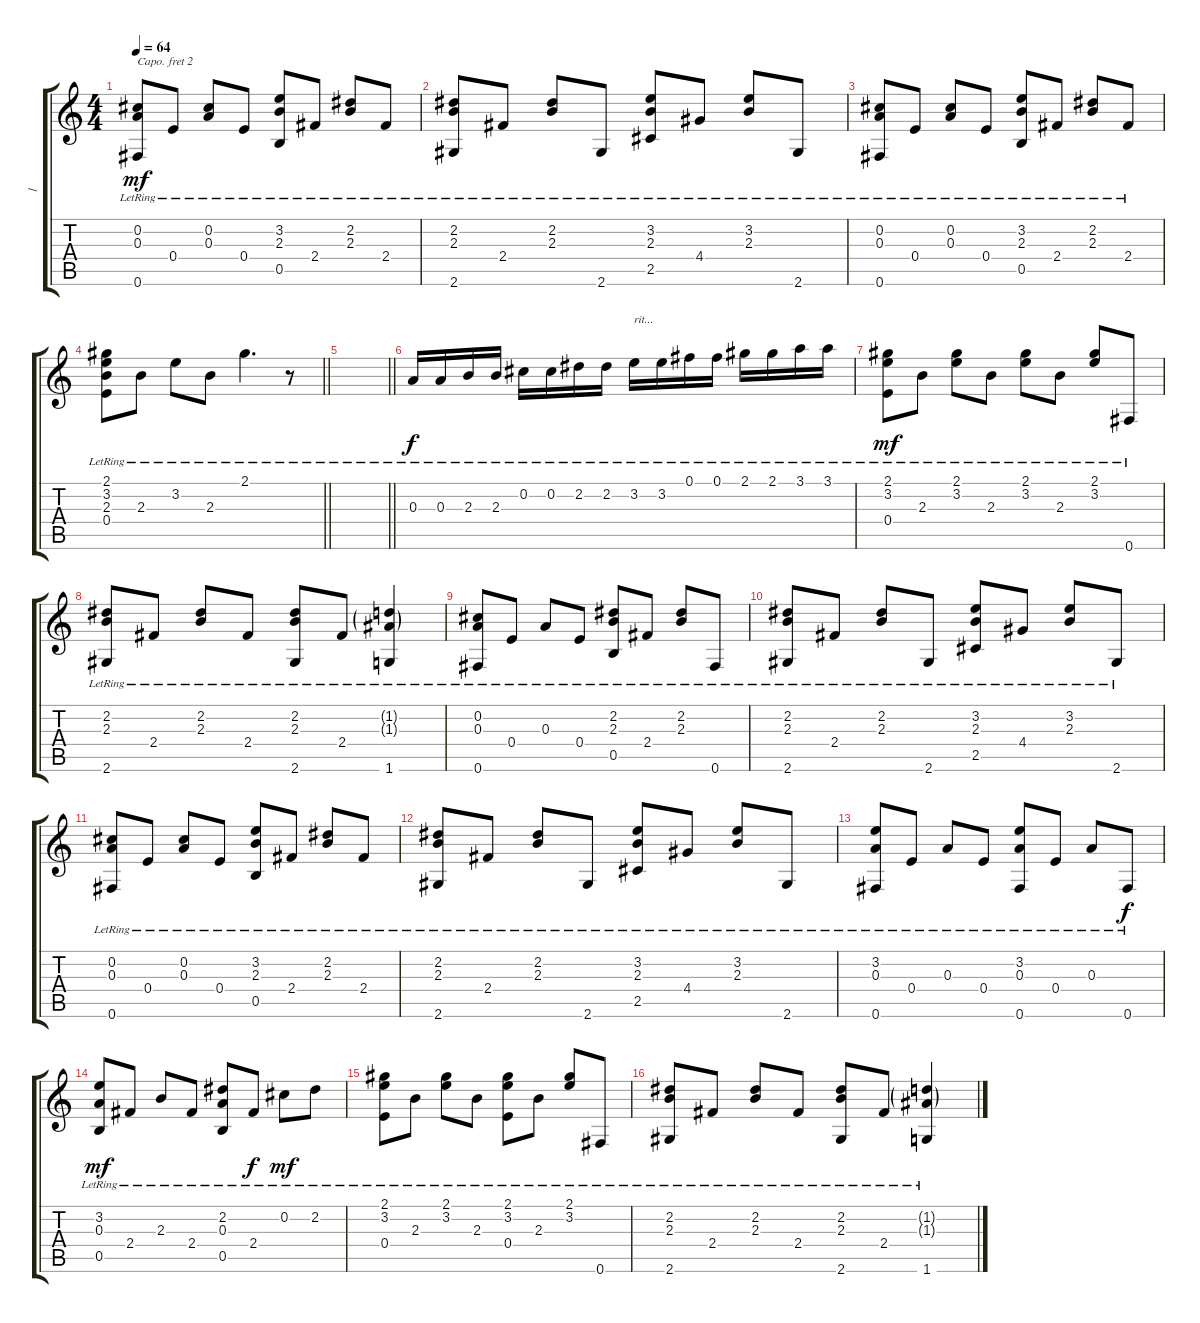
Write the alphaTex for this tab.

\track ("1" "1") {instrument acousticguitarsteel}
\staff {score tabs}
\capo 2
\tuning (E4 B3 G3 D3 A2 E2) {hide}
\ts (4 4)
\tempo 64
\clef g2
\ks c
(0.2{lr} 0.3{lr} 0.6{lr}).8{dy mf} 0.4{lr}.8 (0.2{lr} 0.3{lr}).8 0.4{lr}.8 (3.2{lr} 2.3{lr} 0.5{lr}).8 2.4{lr}.8 (2.2{lr} 2.3{lr}).8 2.4{lr}.8 |
(2.2{lr} 2.3{lr} 2.6{lr}).8 2.4{lr}.8 (2.2{lr} 2.3{lr}).8 2.6{lr}.8 (3.2{lr} 2.3{lr} 2.5{lr}).8 4.4{lr}.8 (3.2{lr} 2.3{lr}).8 2.6{lr}.8 |
(0.2{lr} 0.3{lr} 0.6{lr}).8 0.4{lr}.8 (0.2{lr} 0.3{lr}).8 0.4{lr}.8 (3.2{lr} 2.3{lr} 0.5{lr}).8 2.4{lr}.8 (2.2{lr} 2.3{lr}).8 2.4{lr}.8 |
\barLineRight lightlight
(2.1{lr} 3.2{lr} 2.3{lr} 0.4{lr}).8 2.3{lr}.8 3.2{lr}.8 2.3{lr}.8 2.1{lr}.4{d} r.8 |
\barLineRight lightlight
|
0.3{lr}.16{dy f} 0.3{lr}.16 2.3{lr}.16 2.3{lr}.16 0.2{lr}.16 0.2{lr}.16 2.2{lr}.16 2.2{lr}.16 3.2{lr}.16{txt "rit..."} 3.2{lr}.16 0.1{lr}.16 0.1{lr}.16 2.1{lr}.16 2.1{lr}.16 3.1{lr}.16 3.1{lr}.16 |
(2.1{lr} 3.2{lr} 0.4{lr}).8{dy mf} 2.3{lr}.8 (2.1{lr} 3.2{lr}).8 2.3{lr}.8 (2.1{lr} 3.2{lr}).8 2.3{lr}.8 (2.1{lr} 3.2{lr}).8 0.6{lr}.8 |
(2.2{lr} 2.3{lr} 2.6{lr}).8 2.4{lr}.8 (2.2{lr} 2.3{lr}).8 2.4{lr}.8 (2.2{lr} 2.3{lr} 2.6{lr}).8 2.4{lr}.8 (1.2{g lr} 1.3{g lr} 1.6{lr}).4 |
(0.2{lr} 0.3{lr} 0.6{lr}).8 0.4{lr}.8 0.3{lr}.8 0.4{lr}.8 (2.2{lr} 2.3{lr} 0.5{lr}).8 2.4{lr}.8 (2.2{lr} 2.3{lr}).8 0.6{lr}.8 |
(2.2{lr} 2.3{lr} 2.6{lr}).8 2.4{lr}.8 (2.2{lr} 2.3{lr}).8 2.6{lr}.8 (3.2{lr} 2.3{lr} 2.5{lr}).8 4.4{lr}.8 (3.2{lr} 2.3{lr}).8 2.6{lr}.8 |
(0.2{lr} 0.3{lr} 0.6{lr}).8 0.4{lr}.8 (0.2{lr} 0.3{lr}).8 0.4{lr}.8 (3.2{lr} 2.3{lr} 0.5{lr}).8 2.4{lr}.8 (2.2{lr} 2.3{lr}).8 2.4{lr}.8 |
(2.2{lr} 2.3{lr} 2.6{lr}).8 2.4{lr}.8 (2.2{lr} 2.3{lr}).8 2.6{lr}.8 (3.2{lr} 2.3{lr} 2.5{lr}).8 4.4{lr}.8 (3.2{lr} 2.3{lr}).8 2.6{lr}.8 |
(3.2{lr} 0.3{lr} 0.6{lr}).8 0.4{lr}.8 0.3{lr}.8 0.4{lr}.8 (3.2{lr} 0.3{lr} 0.6{lr}).8 0.4{lr}.8 0.3{lr}.8 0.6{lr}.8{dy f} |
(3.2{lr} 0.3{lr} 0.5{lr}).8{dy mf} 2.4{lr}.8 2.3{lr}.8 2.4{lr}.8 (2.2{lr} 0.3{lr} 0.5{lr}).8 2.4{lr}.8{dy f} 0.2{lr}.8{dy mf} 2.2{lr}.8 |
(2.1{lr} 3.2{lr} 0.4{lr}).8 2.3{lr}.8 (2.1{lr} 3.2{lr}).8 2.3{lr}.8 (2.1{lr} 3.2{lr} 0.4{lr}).8 2.3{lr}.8 (2.1{lr} 3.2{lr}).8 0.6{lr}.8 |
(2.2{lr} 2.3{lr} 2.6{lr}).8 2.4{lr}.8 (2.2{lr} 2.3{lr}).8 2.4{lr}.8 (2.2{lr} 2.3{lr} 2.6{lr}).8 2.4{lr}.8 (1.2{g lr} 1.3{g lr} 1.6{lr}).4
